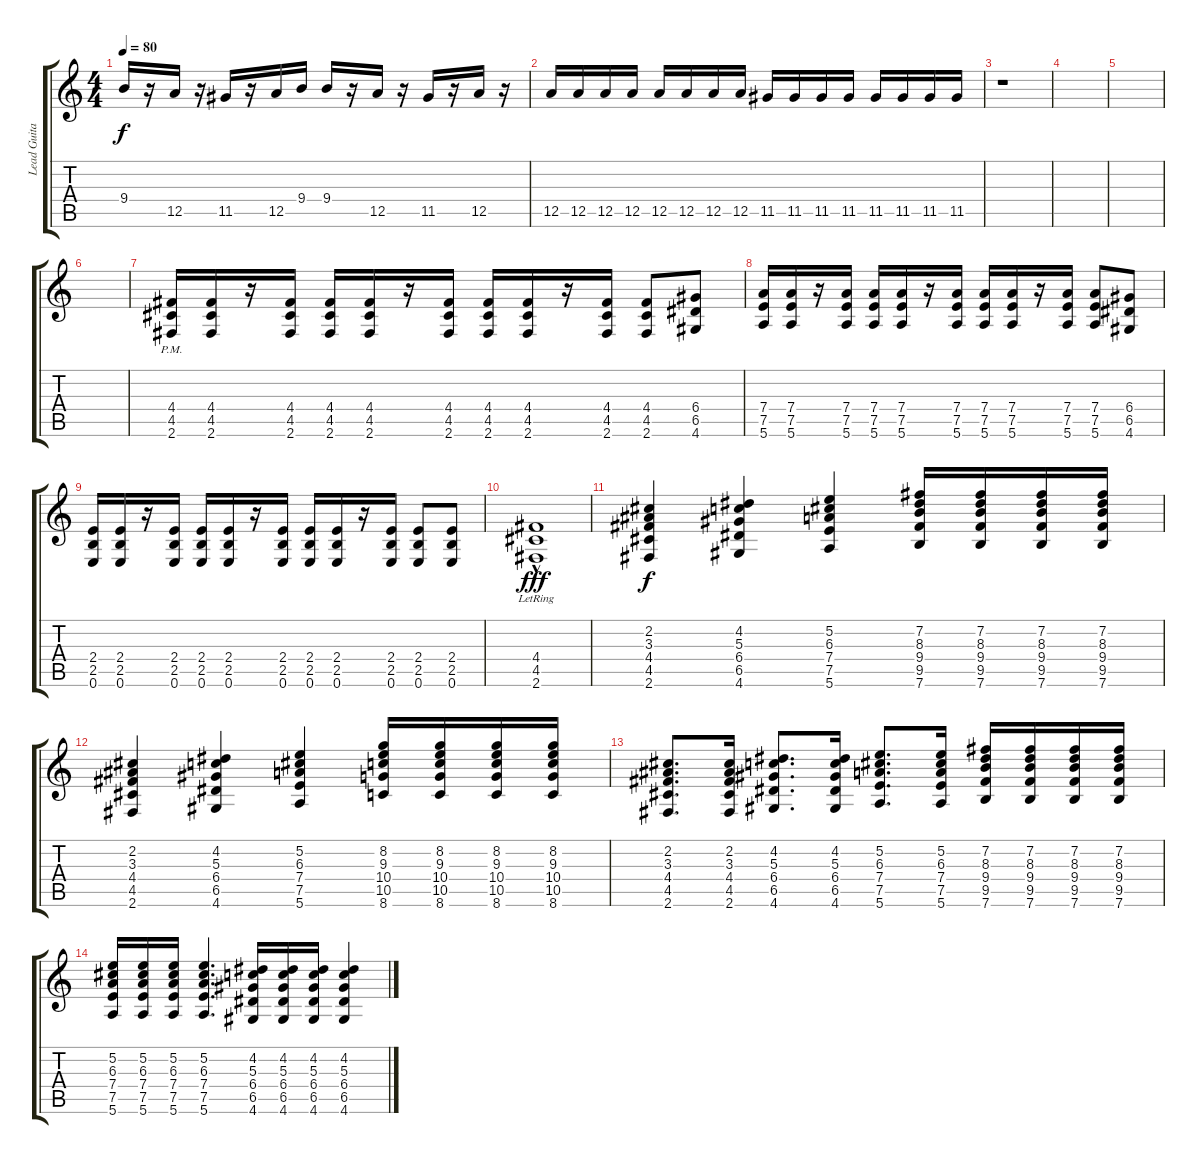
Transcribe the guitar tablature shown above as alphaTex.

\track ("Lead Guitar" "Lead Guita") {instrument distortionguitar}
\staff {score tabs}
\tuning (E4 B3 G3 D3 A2 E2) {hide}
\ts (4 4)
\tempo 80
\clef g2
\ks c
9.4.16{dy f} r.16 12.5.16 r.16 11.5.16 r.16 12.5.16 9.4.16 9.4.16 r.16 12.5.16 r.16 11.5.16 r.16 12.5.16 r.16 |
12.5.16 12.5.16 12.5.16 12.5.16 12.5.16 12.5.16 12.5.16 12.5.16 11.5.16 11.5.16 11.5.16 11.5.16 11.5.16 11.5.16 11.5.16 11.5.16 |
r.1 |
|
|
|
(4.4{pm} 4.5{pm} 2.6{pm}).16 (4.4 4.5 2.6).16 r.16 (4.4 4.5 2.6).16 (4.4 4.5 2.6).16 (4.4 4.5 2.6).16 r.16 (4.4 4.5 2.6).16 (4.4 4.5 2.6).16 (4.4 4.5 2.6).16 r.16 (4.4 4.5 2.6).16 (4.4 4.5 2.6).8 (6.4 6.5 4.6).8 |
(7.4 7.5 5.6).16 (7.4 7.5 5.6).16 r.16 (7.4 7.5 5.6).16 (7.4 7.5 5.6).16 (7.4 7.5 5.6).16 r.16 (7.4 7.5 5.6).16 (7.4 7.5 5.6).16 (7.4 7.5 5.6).16 r.16 (7.4 7.5 5.6).16 (7.4 7.5 5.6).8 (6.4 6.5 4.6).8 |
(2.4 2.5 0.6).16 (2.4 2.5 0.6).16 r.16 (2.4 2.5 0.6).16 (2.4 2.5 0.6).16 (2.4 2.5 0.6).16 r.16 (2.4 2.5 0.6).16 (2.4 2.5 0.6).16 (2.4 2.5 0.6).16 r.16 (2.4 2.5 0.6).16 (2.4 2.5 0.6).8 (2.4 2.5 0.6).8 |
(4.4 4.5 2.6{hac lr}).1{dy fff} |
(2.2 3.3 4.4 4.5 2.6).4{dy f} (4.2 5.3 6.4 6.5 4.6).4 (5.2 6.3 7.4 7.5 5.6).4 (7.2 8.3 9.4 9.5 7.6).16 (7.2 8.3 9.4 9.5 7.6).16 (7.2 8.3 9.4 9.5 7.6).16 (7.2 8.3 9.4 9.5 7.6).16 |
(2.2 3.3 4.4 4.5 2.6).4 (4.2 5.3 6.4 6.5 4.6).4 (5.2 6.3 7.4 7.5 5.6).4 (8.2 9.3 10.4 10.5 8.6).16 (8.2 9.3 10.4 10.5 8.6).16 (8.2 9.3 10.4 10.5 8.6).16 (8.2 9.3 10.4 10.5 8.6).16 |
(2.2 3.3 4.4 4.5 2.6).8{d} (2.2 3.3 4.4 4.5 2.6).16 (4.2 5.3 6.4 6.5 4.6).8{d} (4.2 5.3 6.4 6.5 4.6).16 (5.2 6.3 7.4 7.5 5.6).8{d} (5.2 6.3 7.4 7.5 5.6).16 (7.2 8.3 9.4 9.5 7.6).16 (7.2 8.3 9.4 9.5 7.6).16 (7.2 8.3 9.4 9.5 7.6).16 (7.2 8.3 9.4 9.5 7.6).16 |
(5.2 6.3 7.4 7.5 5.6).16 (5.2 6.3 7.4 7.5 5.6).16 (5.2 6.3 7.4 7.5 5.6).16 (5.2 6.3 7.4 7.5 5.6).4{d} (4.2 5.3 6.4 6.5 4.6).16 (4.2 5.3 6.4 6.5 4.6).16 (4.2 5.3 6.4 6.5 4.6).16 (4.2 5.3 6.4 6.5 4.6).4
